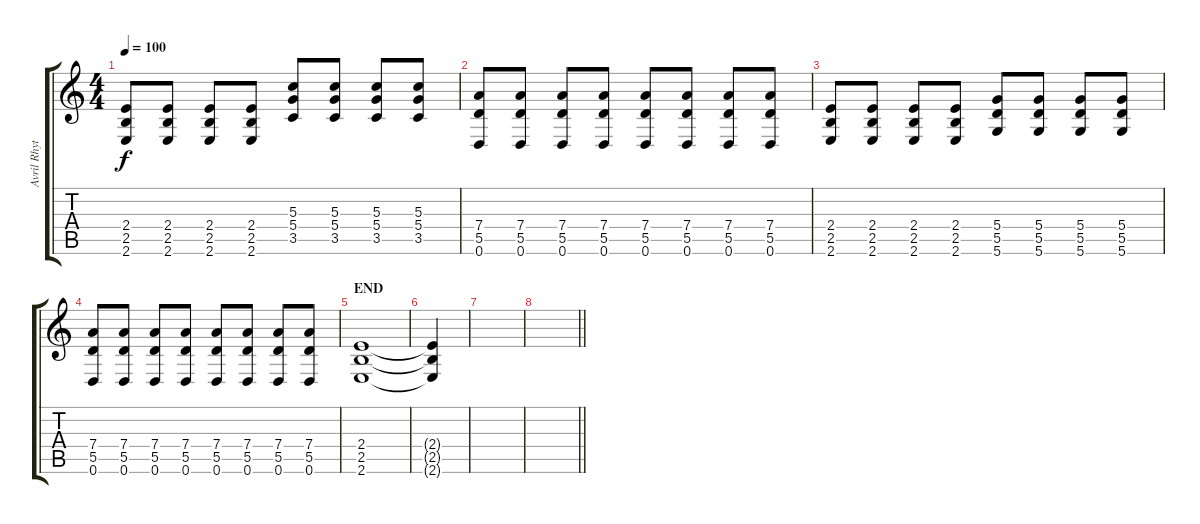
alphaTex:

\track ("Avril Rhythm 2" "Avril Rhyt") {instrument distortionguitar}
\staff {score tabs}
\tuning (E4 B3 G3 D3 A2 D2) {hide}
\ts (4 4)
\tempo 100
\clef g2
\ks c
(2.4 2.5 2.6).8{dy f} (2.4 2.5 2.6).8 (2.4 2.5 2.6).8 (2.4 2.5 2.6).8 (5.3 5.4 3.5).8 (5.3 5.4 3.5).8 (5.3 5.4 3.5).8 (5.3 5.4 3.5).8 |
(7.4 5.5 0.6).8 (7.4 5.5 0.6).8 (7.4 5.5 0.6).8 (7.4 5.5 0.6).8 (7.4 5.5 0.6).8 (7.4 5.5 0.6).8 (7.4 5.5 0.6).8 (7.4 5.5 0.6).8 |
(2.4 2.5 2.6).8 (2.4 2.5 2.6).8 (2.4 2.5 2.6).8 (2.4 2.5 2.6).8 (5.4 5.5 5.6).8 (5.4 5.5 5.6).8 (5.4 5.5 5.6).8 (5.4 5.5 5.6).8 |
(7.4 5.5 0.6).8 (7.4 5.5 0.6).8 (7.4 5.5 0.6).8 (7.4 5.5 0.6).8 (7.4 5.5 0.6).8 (7.4 5.5 0.6).8 (7.4 5.5 0.6).8 (7.4 5.5 0.6).8 |
\section ("" "END")
(2.4 2.5 2.6).1 |
(2.4{t} 2.5{t} 2.6{t}).4 |
|
\barLineRight lightlight
